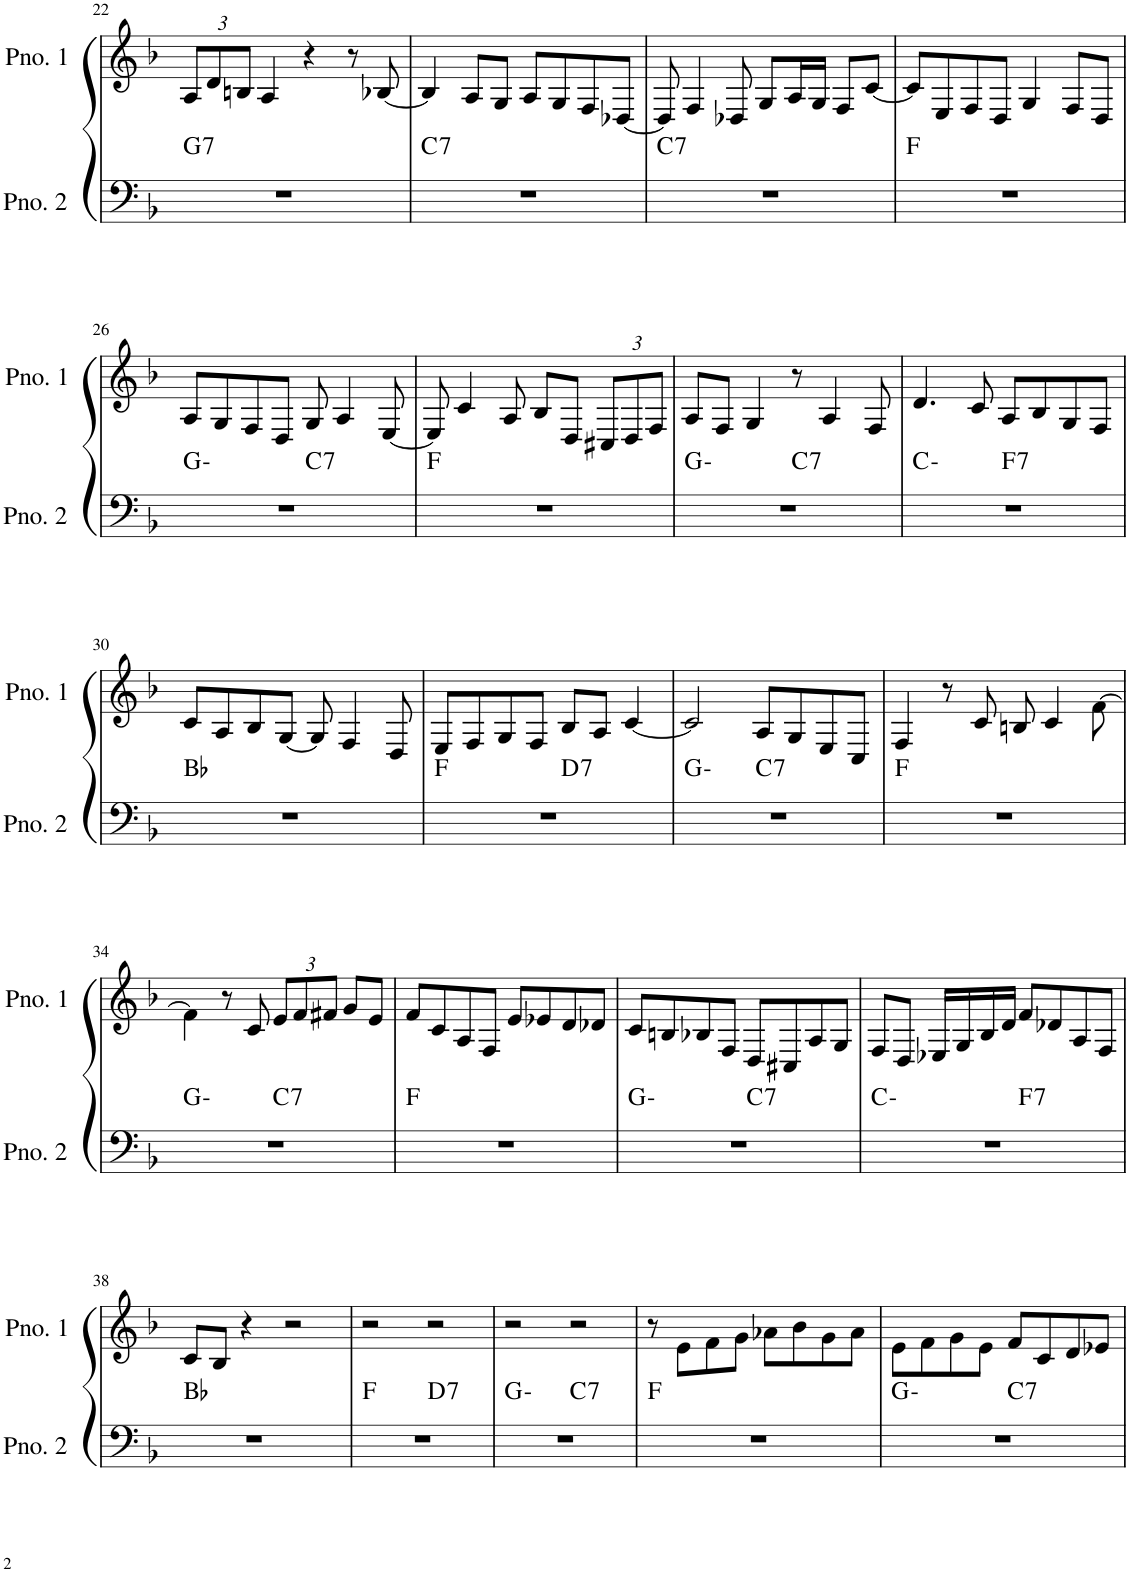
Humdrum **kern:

**kern	**harte	**kern
*part2	*part2	*part1
*staff2	*	*staff1
*I"ピアノ 2	*	*I"ピアノ 1
!!LO:PB:g=z
*clefF4	*	*clefG2
*k[b-]	*	*k[b-]
*M4/4	*	*M4/4
*	*	*Xbrackettup
=22	=22	=22
!	!LO:H:kt=7	!
1r	G:7	12A/L
.	.	12d/
.	.	12Bn/J
.	.	4A/
.	.	4r
.	.	8r
.	.	[8B-X/
=23	=23	=23
!	!LO:H:kt=7	!
1r	C:7	4B-/]
.	.	8A/L
.	.	8G/J
.	.	8A/L
.	.	8G/
.	.	8F/
.	.	[8D-X/J
=24	=24	=24
!	!LO:H:kt=7	!
1r	C:7	8D-/]
.	.	4F/
.	.	8D-X/
.	.	8G/L
.	.	16A/L
.	.	16G/JJ
.	.	8F/L
.	.	[8c/J
=25	=25	=25
1r	F:maj	8c/L]
.	.	8E/
.	.	8F/
.	.	8D/J
.	.	4G/
.	.	8F/L
.	.	8D/J
!!LO:LB:g=z
=26	=26	=26
*^	*	*
1r	2ryy	G:min	8A/L
.	.	.	8G/
.	.	.	8F/
.	.	.	8D/J
!	!	!LO:H:kt=7	!
.	2ryy	C:7	8G/
.	.	.	4A/
.	.	.	[8E/
*v	*v	*	*
=27	=27	=27
1r	F:maj	8E/]
.	.	4c/
.	.	8A/
.	.	8B-/L
.	.	8D/J
.	.	12C#X/L
.	.	12D/
.	.	12F/J
=28	=28	=28
*^	*	*
1r	2ryy	G:min	8A/L
.	.	.	8F/J
.	.	.	4G/
!	!	!LO:H:kt=7	!
.	2ryy	C:7	8r
.	.	.	4A/
.	.	.	8F/
=29	=29	=29	=29
1r	2ryy	C:min	4.d/
.	.	.	8c/
!	!	!LO:H:kt=7	!
.	2ryy	F:7	8A/L
.	.	.	8B-/
.	.	.	8G/
.	.	.	8F/J
*v	*v	*	*
!!LO:LB:g=z
=30	=30	=30
1r	Bb:maj	8c/L
.	.	8A/
.	.	8B-/
.	.	[8G/J
.	.	8G/]
.	.	4F/
.	.	8D/
=31	=31	=31
*^	*	*
1r	2ryy	F:maj	8E/L
.	.	.	8F/
.	.	.	8G/
.	.	.	8F/J
!	!	!LO:H:kt=7	!
.	2ryy	D:7	8B-/L
.	.	.	8A/J
.	.	.	[4c/
=32	=32	=32	=32
1r	2ryy	G:min	2c/]
!	!	!LO:H:kt=7	!
.	2ryy	C:7	8A/L
.	.	.	8G/
.	.	.	8E/
.	.	.	8C/J
*v	*v	*	*
=33	=33	=33
1r	F:maj	4F/
.	.	8r
.	.	8c/
.	.	8Bn/
.	.	4c/
.	.	[8f\
!!LO:LB:g=z
=34	=34	=34
*^	*	*
1r	2ryy	G:min	4f\]
.	.	.	8r
.	.	.	8c/
!	!	!LO:H:kt=7	!
.	2ryy	C:7	12e/L
.	.	.	12f/
.	.	.	12f#X/J
.	.	.	8g/L
.	.	.	8e/J
*v	*v	*	*
=35	=35	=35
1r	F:maj	8f/L
.	.	8c/
.	.	8A/
.	.	8F/J
.	.	8e/L
.	.	8e-X/
.	.	8d/
.	.	8d-X/J
=36	=36	=36
*^	*	*
1r	2ryy	G:min	8c/L
.	.	.	8Bn/
.	.	.	8B-X/
.	.	.	8F/J
!	!	!LO:H:kt=7	!
.	2ryy	C:7	8D/L
.	.	.	8C#X/
.	.	.	8A/
.	.	.	8G/J
=37	=37	=37	=37
1r	2ryy	C:min	8F/L
.	.	.	8D/J
.	.	.	16E-X/LL
.	.	.	16G/
.	.	.	16B-/
.	.	.	16d/JJ
!	!	!LO:H:kt=7	!
.	2ryy	F:7	8f/L
.	.	.	8d-X/
.	.	.	8A/
.	.	.	8F/J
*v	*v	*	*
!!LO:LB:g=z
=38	=38	=38
1r	Bb:maj	8c/L
.	.	8B-/J
.	.	4r
.	.	2r
=39	=39	=39
*^	*	*
1r	2ryy	F:maj	2r
!	!	!LO:H:kt=7	!
.	2ryy	D:7	2r
=40	=40	=40	=40
1r	2ryy	G:min	2r
!	!	!LO:H:kt=7	!
.	2ryy	C:7	2r
*v	*v	*	*
=41	=41	=41
1r	F:maj	8r
.	.	8e\L
.	.	8f\
.	.	8g\J
.	.	8a-X\L
.	.	8b-\
.	.	8g\
.	.	8a-\J
=42	=42	=42
*^	*	*
1r	2ryy	G:min	8e\L
.	.	.	8f\
.	.	.	8g\
.	.	.	8e\J
!	!	!LO:H:kt=7	!
.	2ryy	C:7	8f/L
.	.	.	8c/
.	.	.	8d/
.	.	.	8e-X/J
*v	*v	*	*
=	=	=
*-	*-	*-
